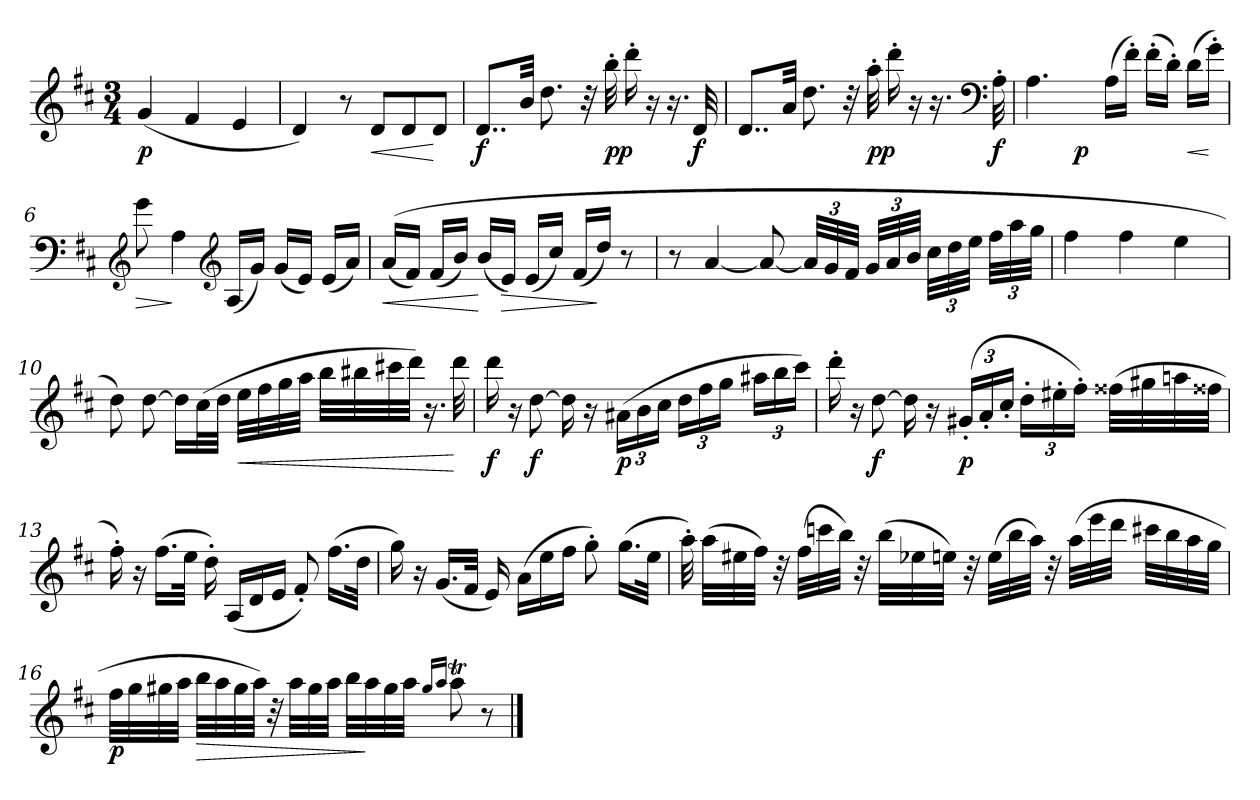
**kern	**dynam
*part1	*part1
*staff1	*staff1
*clefG2	*
*k[f#c#]	*
*D:	*
*M3/4	*
=1	=1
!	!LO:DY:b
(<4g/	p
4f#/	.
4e/	.
=2	=2
4d/)	.
8r	.
!	!LO:HP:b
8d/L	<
8d/	.
8d/J	[
=3	=3
!	!LO:DY:b
8..d/L	f
32b/Jkk	.
8.dd\	.
32r	.
!	!LO:DY:b
32bb'>\	pp
16ddd'>\	.
16r	.
16.r	.
!	!LO:DY:b
32d/	f
=4	=4
8..d/L	.
32a/Jkk	.
8.dd\	.
32r	.
!	!LO:DY:b
32aa'>\	pp
16ddd'>\	.
16r	.
16.r	.
*clefF4	*
!	!LO:DY:b
32A'>\	f
!!LO:LB:g=z
=5	=5
*^	*
4.A\	4ryy	.
!	!	!LO:DY:b
.	2ryy	p
(>16A\LL	.	.
16f#'>\JJ)	.	.
(>16f#'>\LL	.	.
16d'>\JJ)	.	.
!	!	!LO:HP:b
(>16d\LL	.	<
16g'>\JJ)	.	[
=6	=6	=6
!	!	!LO:HP:b
*v	*v	*
8g\	>
4A\	]
*clefG2	*
(<16A/LL	.
16g/JJ)	.
(<16g/LL	.
16e/JJ)	.
(<16e/LL	.
16a/JJ)	.
=7	=7
!	!LO:HP:b
(>(<16a/LL	<
16f#/JJ)	.
(<16f#/LL	.
16b/JJ)	.
(<16b/LL	[
!	!LO:HP:b
16e/JJ)	>
(<16e/LL	.
16cc#/JJ)	.
(<16f#/LL	.
16dd/JJ)	]
8r	.
!!LO:LB:g=z
=8	=8
8r	.
[4a/	.
8a/_	.
48a/LLL]	.
48g/	.
48f#/JJJ	.
48g/LLL	.
48a/	.
48b/JJJ	.
48cc#\LLL	.
48dd\	.
48ee\JJJ	.
48ff#\LLL	.
48aa\	.
48gg\JJJ	.
=9	=9
4ff#\	.
4ff#\	.
4ee\	.
=10	=10
8dd\)	.
[8dd\	.
16dd\LL]	.
(>32cc#\L	.
32dd\JJJ	.
!	!LO:HP:b
32ee\LLL	<
32ff#\	.
32gg\	.
32aa\JJJ	.
32bb\LLL	.
32bb#Xi\	.
32ccc#X\	.
32ddd\JJJ)	.
16.r	.
32ddd\	[
!!LO:LB:g=z
=11	=11
!	!LO:DY:b
16ddd\	f
16r	.
!	!LO:DY:b
[8dd\	f
16dd\]	.
16r	.
!	!LO:DY:b
(>24a#X\LL	p
24b\	.
24cc#\JJ	.
24dd\LL	.
24ff#\	.
24gg\JJ	.
24aa#X\LL	.
24bb\	.
24ccc#\JJ)	.
!!LO:LB:g=z
=12	=12
16ddd'>\	.
16r	.
!	!LO:DY:b
[8dd\	f
16dd\]	.
16r	.
!	!LO:DY:b
(>24g#X'</LL	p
24a'</	.
24cc#'</JJ	.
24dd'>\LL	.
24ee#X'>\	.
24ff#'>\JJ)	.
(>32ff##Xi\LLL	.
32gg#X\	.
32aan\	.
32ff##Xi\JJJ	.
=13	=13
16ff#'>\)	.
16r	.
(>16.ff#\LL	.
32ee\JJk	.
16dd'>\)	.
(<16A/LL	.
16d/	.
16e/JJ	.
8f#'</)	.
(>16.ff#\LL	.
32dd\JJk	.
=14	=14
16gg\)	.
16r	.
(<16.g/LL	.
32f#/JJk	.
16e/)	.
(>16a\LL	.
16ee\	.
16ff#\JJ	.
8gg'>\)	.
(>16.gg\LL	.
32ee\JJk	.
!!LO:LB:g=z
=15	=15
32aa'>\)	.
(>32aa\LLL	.
32ee#X\	.
32ff#\JJJ)	.
32r	.
(>32ff#\LLL	.
32cccn\	.
32bb\JJJ)	.
32r	.
(>32bb\LLL	.
32ee-Xi\	.
32een\JJJ)	.
32r	.
(>32ee\LLL	.
32bb\	.
32aa\JJJ)	.
32r	.
(>32aa\LLL	.
32eee\	.
32ddd\JJJ	.
32ccc#X\LLL	.
32bb\	.
32aa\	.
32gg\JJJ	.
!!LO:LB:g=z
=16	=16
!	!LO:DY:b
32ff#\LLL	p
32gg\	.
32gg#X\	.
32aa\JJJ	.
!	!LO:HP:b
32bb\LLL	>
32aa\	.
32gg#\	.
32aa\JJJ)	.
32r	.
32aa\LLL	.
32gg#\	.
32aa\JJJ	.
32bb\LLL	.
32aa\	]
32gg#\	.
32aa\JJJ	.
16qgg#/LL	.
16qaa/JJ	.
8aaT\	.
8r	.
==	==
*-	*-
